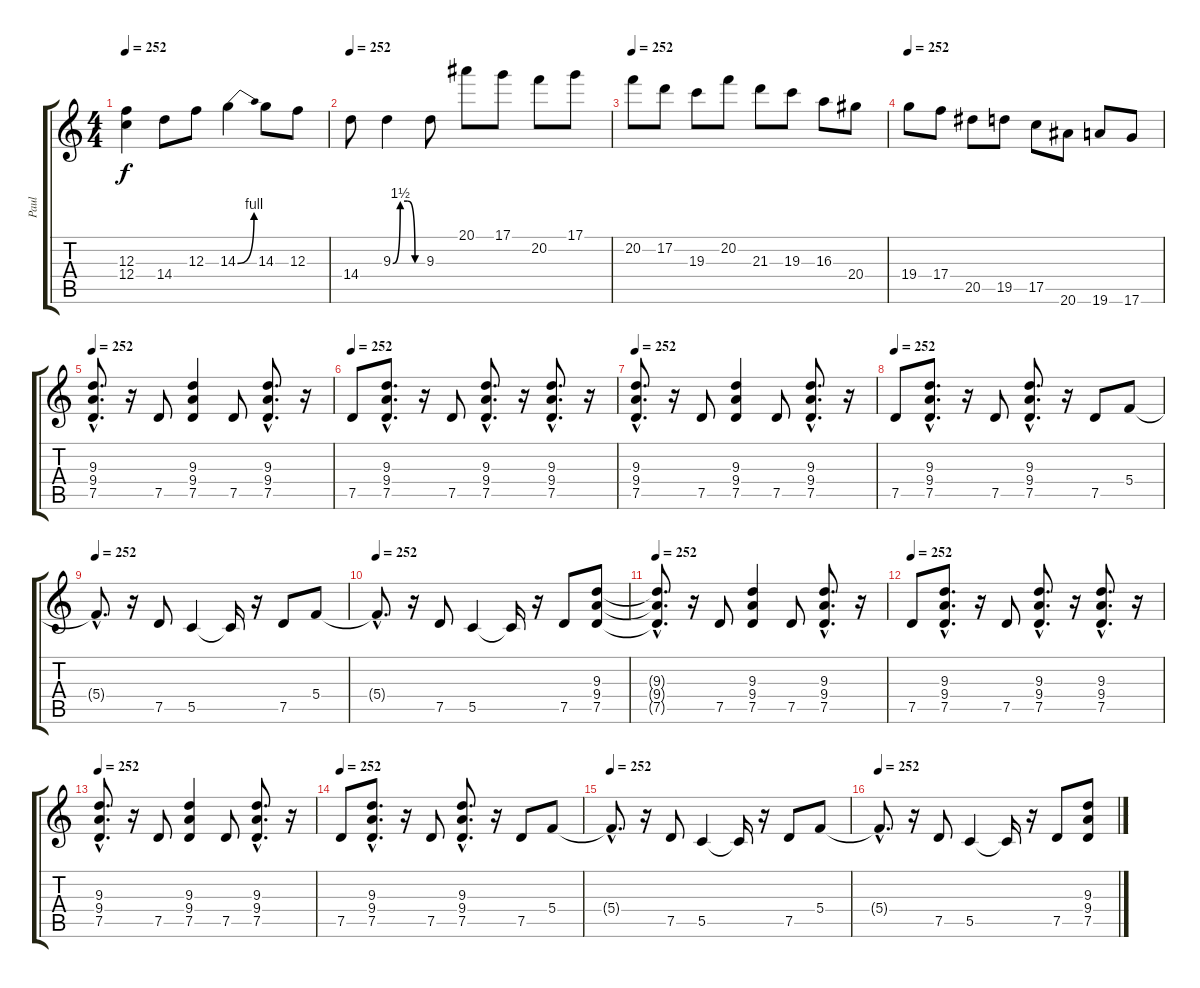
\track ("Paul" "Paul") {instrument distortionguitar}
\staff {score tabs}
\tuning (D4 A3 F3 C3 G2 D2) {hide}
\ts (4 4)
\tempo 252
\clef g2
\ks c
(12.3{t} 12.4{t}).4{dy f} 14.4.8 12.3.8 14.3{be (bend 0 0 60 4)}.4 14.3.8 12.3.8 |
\tempo 252
14.4.8 9.3{be (custom 0 0 15 6 30 6 45 0 60 0)}.4 9.3.8 20.1.8 17.1.8 20.2.8 17.1.8 |
\tempo 252
20.2.8 17.2.8 19.3.8 20.2.8 21.3.8 19.3.8 16.3.8 20.4.8 |
\tempo 252
19.4.8 17.4.8 20.5.8 19.5.8 17.5.8 20.6.8 19.6.8 17.6.8 |
\tempo 252
(9.3{hac} 9.4{hac} 7.5{hac}).8{d} r.16 7.5.8 (9.3 9.4 7.5).4 7.5.8 (9.3{hac} 9.4{hac} 7.5{hac}).8{d} r.16 |
\tempo 252
7.5.8 (9.3{hac} 9.4{hac} 7.5{hac}).8{d} r.16 7.5.8 (9.3{hac} 9.4{hac} 7.5{hac}).8{d} r.16 (9.3{hac} 9.4{hac} 7.5{hac}).8{d} r.16 |
\tempo 252
(9.3{hac} 9.4{hac} 7.5{hac}).8{d} r.16 7.5.8 (9.3 9.4 7.5).4 7.5.8 (9.3{hac} 9.4{hac} 7.5{hac}).8{d} r.16 |
\tempo 252
7.5.8 (9.3{hac} 9.4{hac} 7.5{hac}).8{d} r.16 7.5.8 (9.3{hac} 9.4{hac} 7.5{hac}).8{d} r.16 7.5.8 5.4.8 |
\tempo 252
5.4{hac t}.8{d} r.16 7.5.8 5.5.4 5.5{t}.16 r.16 7.5.8 5.4.8 |
\tempo 252
5.4{hac t}.8{d} r.16 7.5.8 5.5.4 5.5{t}.16 r.16 7.5.8 (9.3 9.4 7.5).8 |
\tempo 252
(9.3{hac t} 9.4{hac t} 7.5{hac t}).8{d} r.16 7.5.8 (9.3 9.4 7.5).4 7.5.8 (9.3{hac} 9.4{hac} 7.5{hac}).8{d} r.16 |
\tempo 252
7.5.8 (9.3{hac} 9.4{hac} 7.5{hac}).8{d} r.16 7.5.8 (9.3{hac} 9.4{hac} 7.5{hac}).8{d} r.16 (9.3{hac} 9.4{hac} 7.5{hac}).8{d} r.16 |
\tempo 252
(9.3{hac} 9.4{hac} 7.5{hac}).8{d} r.16 7.5.8 (9.3 9.4 7.5).4 7.5.8 (9.3{hac} 9.4{hac} 7.5{hac}).8{d} r.16 |
\tempo 252
7.5.8 (9.3{hac} 9.4{hac} 7.5{hac}).8{d} r.16 7.5.8 (9.3{hac} 9.4{hac} 7.5{hac}).8{d} r.16 7.5.8 5.4.8 |
\tempo 252
5.4{hac t}.8{d} r.16 7.5.8 5.5.4 5.5{t}.16 r.16 7.5.8 5.4.8 |
\tempo 252
5.4{hac t}.8{d} r.16 7.5.8 5.5.4 5.5{t}.16 r.16 7.5.8 (9.3 9.4 7.5).8
